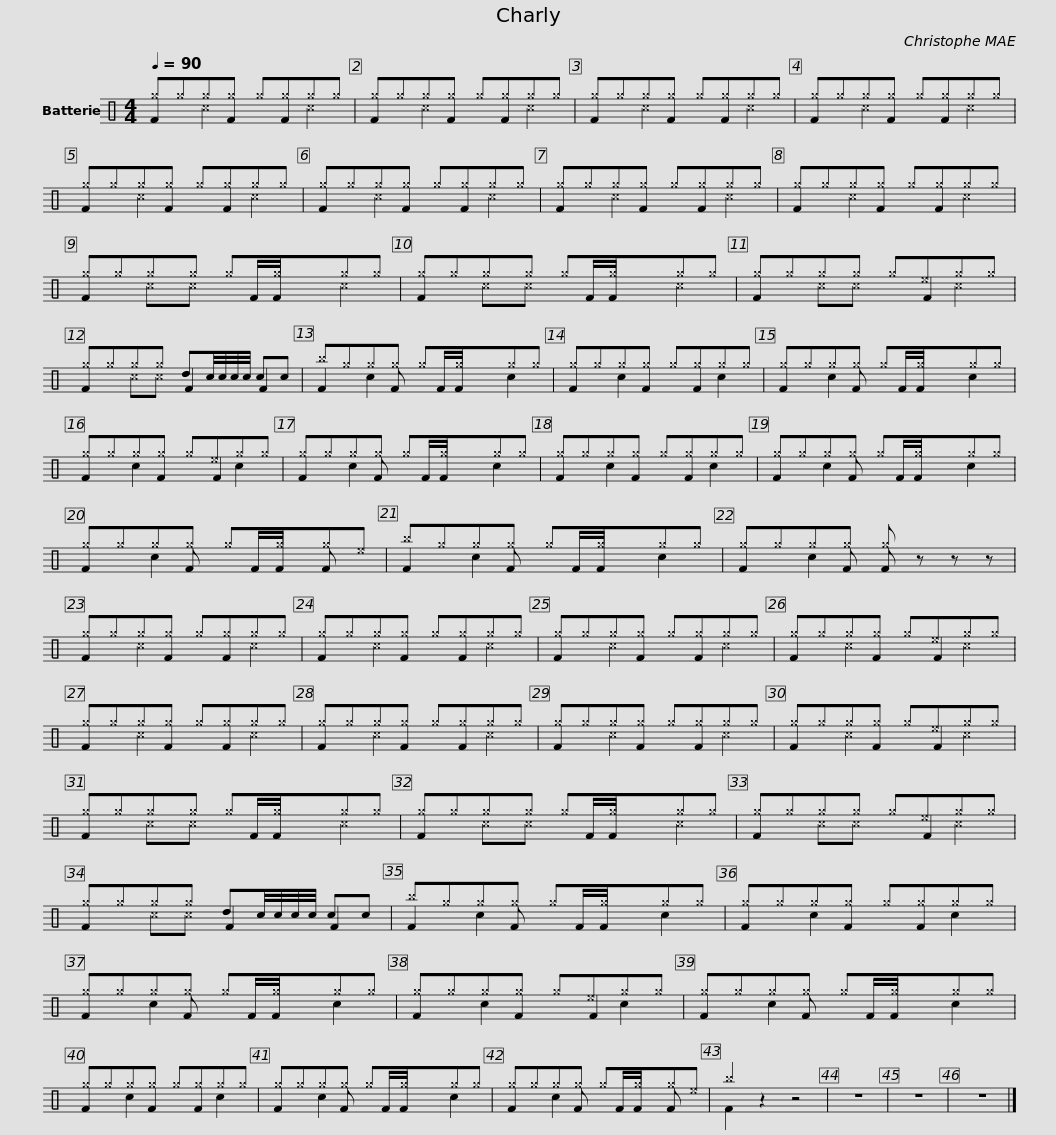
X:1
%%score ( 1 2 3 )
L:1/8
Q:1/4=90
M:4/4
I:linebreak $
K:C
V:1 perc
K:none
V:2 perc
K:none
V:3 perc
K:none
V:1
 ^g^g^g^g ^g^g^g^g | ^g^g^g^g ^g^g^g^g |$ ^g^g^g^g ^g^g^g^g | ^g^g^g^g ^g^g^g^g |$ ^g^g^g^g ^g^g^g^g | %5
 ^g^g^g^g ^g^g^g^g |$ ^g^g^g^g ^g^g^g^g | ^g^g^g^g ^g^g^g^g |$ ^g^g^g^g ^g^g^g^g | ^g^g^g^g ^g^g^g^g | %10
 ^g^g^g^g ^g^e^g^g |$ ^g^g^g^g dc/4c/4c/4c/4 cc | ^b^g^g^g ^g^g^g^g |$ ^g^g^g^g ^g^g^g^g | ^g^g^g^g ^g^g^g^g |$ %15
 ^g^g^g^g ^g^e^g^g | ^g^g^g^g ^g^g^g^g |$ ^g^g^g^g ^g^g^g^g | ^g^g^g^g ^g^g^g^g |$ ^g^g^g^g ^g^g^g^e | %20
 ^b^g^g^g ^g^g^g^g |$ ^g^g^g^g ^g z z z | ^g^g^g^g ^g^g^g^g |$ ^g^g^g^g ^g^g^g^g | ^g^g^g^g ^g^g^g^g |$ %25
 ^g^g^g^g ^g^e^g^g | ^g^g^g^g ^g^g^g^g |$ ^g^g^g^g ^g^g^g^g | ^g^g^g^g ^g^g^g^g |$ ^g^g^g^g ^g^e^g^g | %30
 ^g^g^g^g ^g^g^g^g |$ ^g^g^g^g ^g^g^g^g | ^g^g^g^g ^g^e^g^g |$ ^g^g^g^g dc/4c/4c/4c/4 cc | ^b^g^g^g ^g^g^g^g |$ %35
 ^g^g^g^g ^g^g^g^g | ^g^g^g^g ^g^g^g^g | ^g^g^g^g ^g^e^g^g |$ ^g^g^g^g ^g^g^g^g | ^g^g^g^g ^g^g^g^g |$ %40
 ^g^g^g^g ^g^g^g^g | ^g^g^g^g ^g^g^g^e | ^b2 z2 z4 | z8 |$ z8 | %45
 z8 |] %46
V:2
 F2 x F2 F2 x | F2 x F2 F2 x |$ F2 x F2 F2 x | F2 x F2 F2 x |$ F2 x F2 F2 x | %5
 F2 x F2 F2 x |$ F2 x F2 F2 x | F2 x F2 F2 x |$ F2 x5/2 F/F/ x5/2 | F2 x5/2 F/F/ x5/2 | %10
 F2 x3 F2 x |$ F2 x2 F2 F2 | F2 x F x/ F/F/ x5/2 |$ F2 x F2 F2 x | F2 x F x/ F/F/ x5/2 |$ %15
 F2 x F2 F2 x | F2 x F x/ F/F/ x5/2 |$ F2 x F2 F2 x | F2 x F x/ F/F/ x5/2 |$ F2 x F x/ F/F/ x/ F x | %20
 F2 x F x/ F/F/ x5/2 |$ F2 x F F x3 | F2 x F2 F2 x |$ F2 x F2 F2 x | F2 x F2 F2 x |$ %25
 F2 x F2 F2 x | F2 x F2 F2 x |$ F2 x F2 F2 x | F2 x F2 F2 x |$ F2 x F2 F2 x | %30
 F2 x5/2 F/F/ x5/2 |$ F2 x5/2 F/F/ x5/2 | F2 x3 F2 x |$ F2 x2 F2 F2 | F2 x F x/ F/F/ x5/2 |$ %35
 F2 x F2 F2 x | F2 x F x/ F/F/ x5/2 | F2 x F2 F2 x |$ F2 x F x/ F/F/ x5/2 | F2 x F2 F2 x |$ %40
 F2 x F x/ F/F/ x5/2 | F2 x F x/ F/F/ x/ F x | F2 x6 | x8 |$ x8 | %45
 x8 |] %46
V:3
 x2 ^c2 x2 ^c2 | x2 ^c2 x2 ^c2 |$ x2 ^c2 x2 ^c2 | x2 ^c2 x2 ^c2 |$ x2 ^c2 x2 ^c2 | %5
 x2 ^c2 x2 ^c2 |$ x2 ^c2 x2 ^c2 | x2 ^c2 x2 ^c2 |$ x2 ^c^c x2 ^c2 | x2 ^c^c x2 ^c2 | %10
 x2 ^c^c x2 ^c2 |$ x2 ^c^c x4 | x2 c2 x2 c2 |$ x2 c2 x2 c2 | x2 c2 x2 c2 |$ %15
 x2 c2 x2 c2 | x2 c2 x2 c2 |$ x2 c2 x2 c2 | x2 c2 x2 c2 |$ x2 c2 x4 | %20
 x2 c2 x2 c2 |$ x2 c2 x4 | x2 ^c2 x2 ^c2 |$ x2 ^c2 x2 ^c2 | x2 ^c2 x2 ^c2 |$ %25
 x2 ^c2 x2 ^c2 | x2 ^c2 x2 ^c2 |$ x2 ^c2 x2 ^c2 | x2 ^c2 x2 ^c2 |$ x2 ^c2 x2 ^c2 | %30
 x2 ^c^c x2 ^c2 |$ x2 ^c^c x2 ^c2 | x2 ^c^c x2 ^c2 |$ x2 ^c^c x4 | x2 c2 x2 c2 |$ %35
 x2 c2 x2 c2 | x2 c2 x2 c2 | x2 c2 x2 c2 |$ x2 c2 x2 c2 | x2 c2 x2 c2 |$ %40
 x2 c2 x2 c2 | x2 c2 x4 | x8 | x8 |$ x8 | %45
 x8 |] %46
